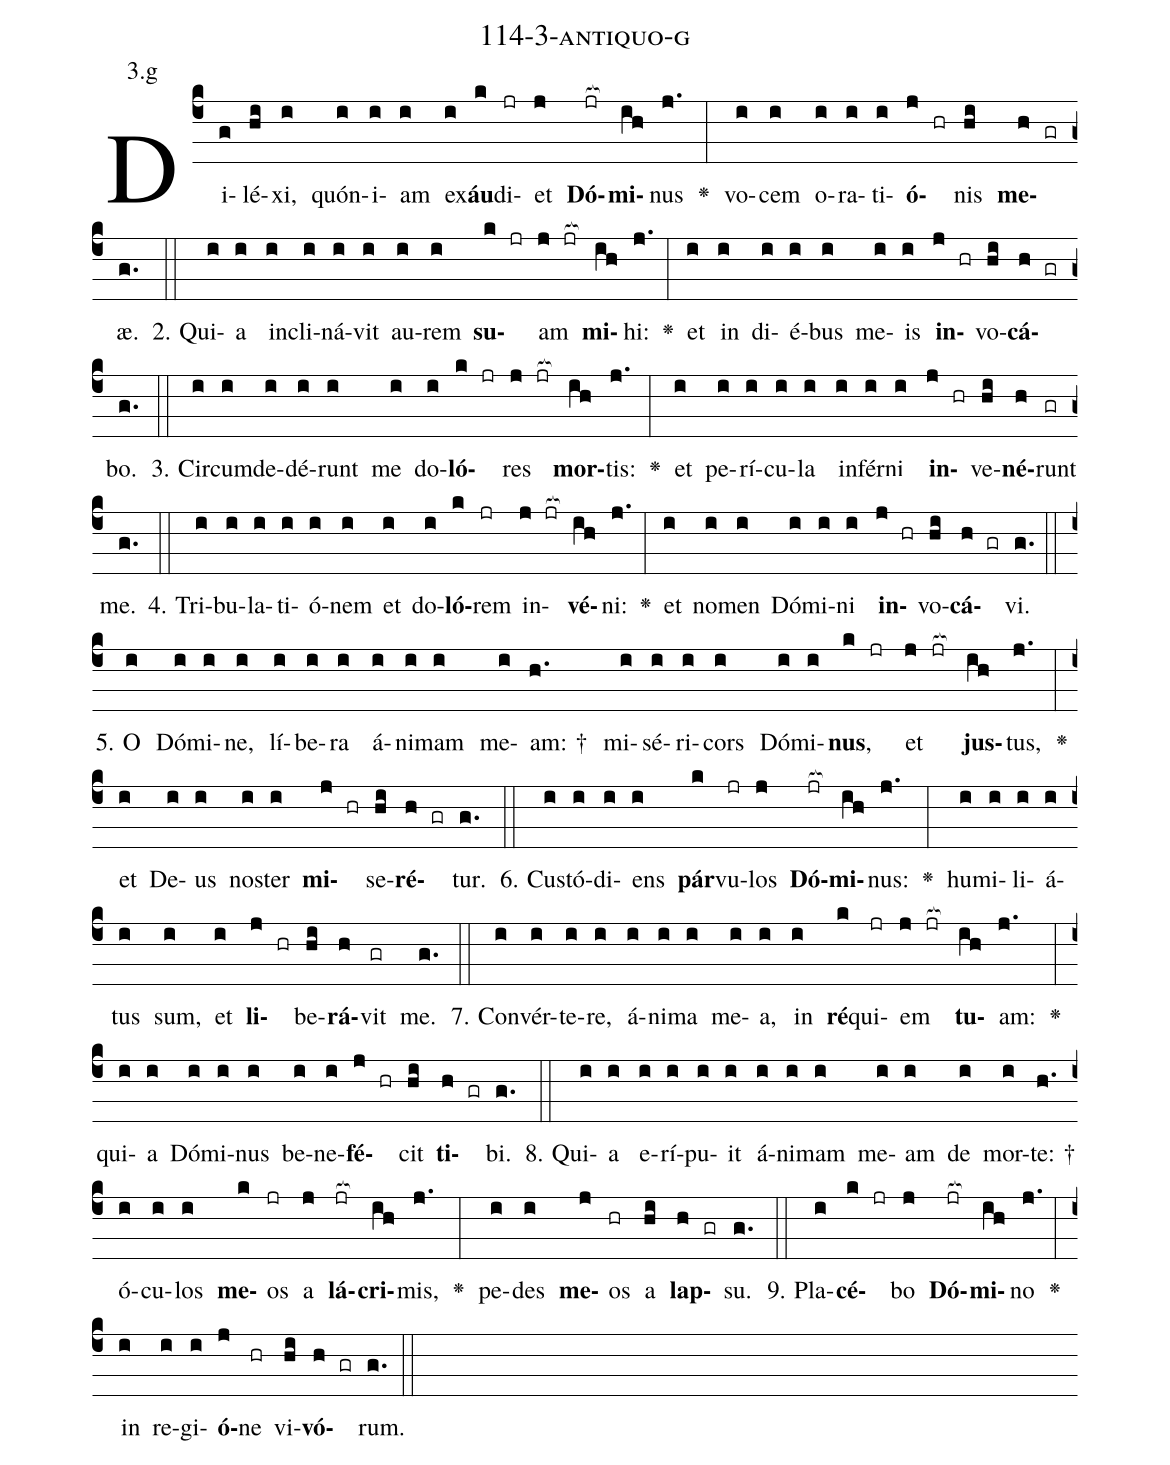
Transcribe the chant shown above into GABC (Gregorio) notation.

name: 114-3-antiquo-g;
annotation: 3.g;
%%
(c4)Di(g)lé(hi)xi,(i) quón(i)i(i)am(i) ex(i)<b>áu</b>(k)di(jr)et(j) <b>Dó</b>(jr[ocb:1{])<b>mi</b>(ih[ocb:0}])nus(j.) <v>\greheightstar</v>(:) vo(i)cem(i) o(i)ra(i)ti(i)<b>ó</b>(j hr)nis(hi) <b>me</b>(h gr)æ.(g.) (::)
2. Qui(i)a(i) in(i)cli(i)ná(i)vit(i) au(i)rem(i) <b>su</b>(k jr)am(j jr[ocb:1{]) <b>mi</b>(ih[ocb:0}])hi:(j.) <v>\greheightstar</v>(:) et(i) in(i) di(i)é(i)bus(i) me(i)is(i) <b>in</b>(j hr)vo(hi)<b>cá</b>(h gr)bo.(g.) (::)
3. Cir(i)cum(i)de(i)dé(i)runt(i) me(i) do(i)<b>ló</b>(k jr)res(j jr[ocb:1{]) <b>mor</b>(ih[ocb:0}])tis:(j.) <v>\greheightstar</v>(:) et(i) pe(i)rí(i)cu(i)la(i) in(i)fér(i)ni(i) <b>in</b>(j hr)ve(hi)<b>né</b>(h)runt(gr) me.(g.) (::)
4. Tri(i)bu(i)la(i)ti(i)ó(i)nem(i) et(i) do(i)<b>ló</b>(k)rem(jr) in(j jr[ocb:1{])<b>vé</b>(ih[ocb:0}])ni:(j.) <v>\greheightstar</v>(:) et(i) no(i)men(i) Dó(i)mi(i)ni(i) <b>in</b>(j hr)vo(hi)<b>cá</b>(h gr)vi.(g.) (::)
5. O(i) Dó(i)mi(i)ne,(i) lí(i)be(i)ra(i) á(i)ni(i)mam(i) me(i)am: †(h.) mi(i)sé(i)ri(i)cors(i) Dó(i)mi(i)<b>nus</b>,(k jr) et(j jr[ocb:1{]) <b>jus</b>(ih[ocb:0}])tus,(j.) <v>\greheightstar</v>(:) et(i) De(i)us(i) nos(i)ter(i) <b>mi</b>(j hr)se(hi)<b>ré</b>(h gr)tur.(g.) (::)
6. Cus(i)tó(i)di(i)ens(i) <b>pár</b>(k)vu(jr)los(j) <b>Dó</b>(jr[ocb:1{])<b>mi</b>(ih[ocb:0}])nus:(j.) <v>\greheightstar</v>(:) hu(i)mi(i)li(i)á(i)tus(i) sum,(i) et(i) <b>li</b>(j hr)be(hi)<b>rá</b>(h)vit(gr) me.(g.) (::)
7. Con(i)vér(i)te(i)re,(i) á(i)ni(i)ma(i) me(i)a,(i) in(i) <b>ré</b>(k)qui(jr)em(j jr[ocb:1{]) <b>tu</b>(ih[ocb:0}])am:(j.) <v>\greheightstar</v>(:) qui(i)a(i) Dó(i)mi(i)nus(i) be(i)ne(i)<b>fé</b>(j hr)cit(hi) <b>ti</b>(h gr)bi.(g.) (::)
8. Qui(i)a(i) e(i)rí(i)pu(i)it(i) á(i)ni(i)mam(i) me(i)am(i) de(i) mor(i)te: †(h.) ó(i)cu(i)los(i) <b>me</b>(k)os(jr) a(j) <b>lá</b>(jr[ocb:1{])<b>cri</b>(ih[ocb:0}])mis,(j.) <v>\greheightstar</v>(:) pe(i)des(i) <b>me</b>(j)os(hr) a(hi) <b>lap</b>(h gr)su.(g.) (::)
9. Pla(i)<b>cé</b>(k jr)bo(j) <b>Dó</b>(jr[ocb:1{])<b>mi</b>(ih[ocb:0}])no(j.) <v>\greheightstar</v>(:) in(i) re(i)gi(i)<b>ó</b>(j)ne(hr) vi(hi)<b>vó</b>(h gr)rum.(g.) (::)
